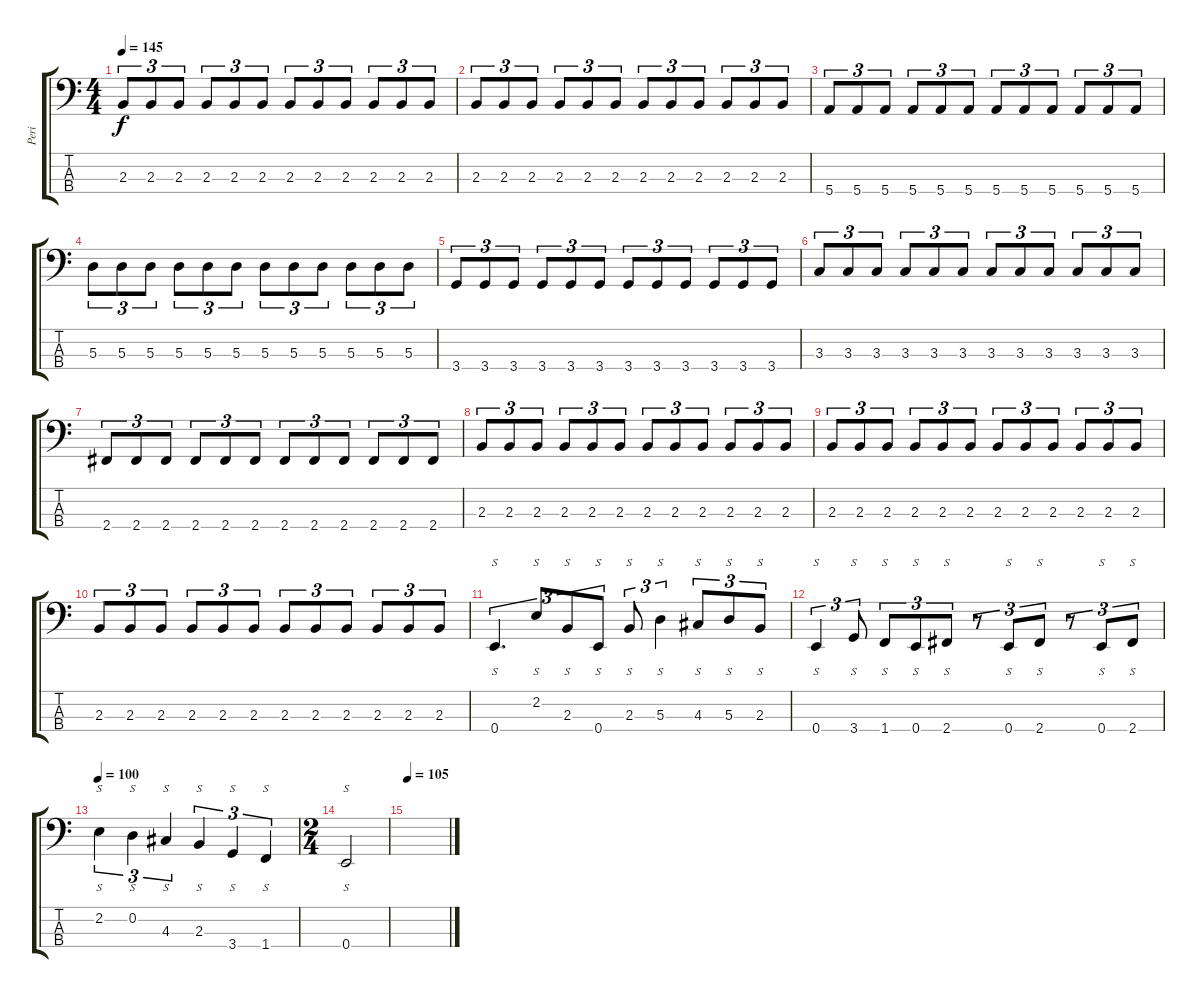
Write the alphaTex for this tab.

\track ("Peri" "Peri") {instrument electricbassfinger}
\staff {score tabs}
\tuning (G2 D2 A1 E1) {hide}
\ts (4 4)
\tempo 145
\clef f4
\ks c
2.3.8{tu (3 2) dy f} 2.3.8{tu (3 2)} 2.3.8{tu (3 2)} 2.3.8{tu (3 2)} 2.3.8{tu (3 2)} 2.3.8{tu (3 2)} 2.3.8{tu (3 2)} 2.3.8{tu (3 2)} 2.3.8{tu (3 2)} 2.3.8{tu (3 2)} 2.3.8{tu (3 2)} 2.3.8{tu (3 2)} |
2.3.8{tu (3 2)} 2.3.8{tu (3 2)} 2.3.8{tu (3 2)} 2.3.8{tu (3 2)} 2.3.8{tu (3 2)} 2.3.8{tu (3 2)} 2.3.8{tu (3 2)} 2.3.8{tu (3 2)} 2.3.8{tu (3 2)} 2.3.8{tu (3 2)} 2.3.8{tu (3 2)} 2.3.8{tu (3 2)} |
5.4.8{tu (3 2)} 5.4.8{tu (3 2)} 5.4.8{tu (3 2)} 5.4.8{tu (3 2)} 5.4.8{tu (3 2)} 5.4.8{tu (3 2)} 5.4.8{tu (3 2)} 5.4.8{tu (3 2)} 5.4.8{tu (3 2)} 5.4.8{tu (3 2)} 5.4.8{tu (3 2)} 5.4.8{tu (3 2)} |
5.3.8{tu (3 2)} 5.3.8{tu (3 2)} 5.3.8{tu (3 2)} 5.3.8{tu (3 2)} 5.3.8{tu (3 2)} 5.3.8{tu (3 2)} 5.3.8{tu (3 2)} 5.3.8{tu (3 2)} 5.3.8{tu (3 2)} 5.3.8{tu (3 2)} 5.3.8{tu (3 2)} 5.3.8{tu (3 2)} |
3.4.8{tu (3 2)} 3.4.8{tu (3 2)} 3.4.8{tu (3 2)} 3.4.8{tu (3 2)} 3.4.8{tu (3 2)} 3.4.8{tu (3 2)} 3.4.8{tu (3 2)} 3.4.8{tu (3 2)} 3.4.8{tu (3 2)} 3.4.8{tu (3 2)} 3.4.8{tu (3 2)} 3.4.8{tu (3 2)} |
3.3.8{tu (3 2)} 3.3.8{tu (3 2)} 3.3.8{tu (3 2)} 3.3.8{tu (3 2)} 3.3.8{tu (3 2)} 3.3.8{tu (3 2)} 3.3.8{tu (3 2)} 3.3.8{tu (3 2)} 3.3.8{tu (3 2)} 3.3.8{tu (3 2)} 3.3.8{tu (3 2)} 3.3.8{tu (3 2)} |
2.4.8{tu (3 2)} 2.4.8{tu (3 2)} 2.4.8{tu (3 2)} 2.4.8{tu (3 2)} 2.4.8{tu (3 2)} 2.4.8{tu (3 2)} 2.4.8{tu (3 2)} 2.4.8{tu (3 2)} 2.4.8{tu (3 2)} 2.4.8{tu (3 2)} 2.4.8{tu (3 2)} 2.4.8{tu (3 2)} |
2.3.8{tu (3 2)} 2.3.8{tu (3 2)} 2.3.8{tu (3 2)} 2.3.8{tu (3 2)} 2.3.8{tu (3 2)} 2.3.8{tu (3 2)} 2.3.8{tu (3 2)} 2.3.8{tu (3 2)} 2.3.8{tu (3 2)} 2.3.8{tu (3 2)} 2.3.8{tu (3 2)} 2.3.8{tu (3 2)} |
2.3.8{tu (3 2)} 2.3.8{tu (3 2)} 2.3.8{tu (3 2)} 2.3.8{tu (3 2)} 2.3.8{tu (3 2)} 2.3.8{tu (3 2)} 2.3.8{tu (3 2)} 2.3.8{tu (3 2)} 2.3.8{tu (3 2)} 2.3.8{tu (3 2)} 2.3.8{tu (3 2)} 2.3.8{tu (3 2)} |
2.3.8{tu (3 2)} 2.3.8{tu (3 2)} 2.3.8{tu (3 2)} 2.3.8{tu (3 2)} 2.3.8{tu (3 2)} 2.3.8{tu (3 2)} 2.3.8{tu (3 2)} 2.3.8{tu (3 2)} 2.3.8{tu (3 2)} 2.3.8{tu (3 2)} 2.3.8{tu (3 2)} 2.3.8{tu (3 2)} |
0.4.4{s d tu (3 2)} 2.2.8{s tu (3 2)} 2.3.8{s tu (3 2)} 0.4.8{s tu (3 2)} 2.3.8{s tu (3 2)} 5.3.4{s tu (3 2)} 4.3.8{s tu (3 2)} 5.3.8{s tu (3 2)} 2.3.8{s tu (3 2)} |
0.4.4{s tu (3 2)} 3.4.8{s tu (3 2)} 1.4.8{s tu (3 2)} 0.4.8{s tu (3 2)} 2.4.8{s tu (3 2)} r.8{tu (3 2)} 0.4.8{s tu (3 2)} 2.4.8{s tu (3 2)} r.8{tu (3 2)} 0.4.8{s tu (3 2)} 2.4.8{s tu (3 2)} |
\tempo 100
2.2.4{s tu (3 2)} 0.2.4{s tu (3 2)} 4.3.4{s tu (3 2)} 2.3.4{s tu (3 2)} 3.4.4{s tu (3 2)} 1.4.4{s tu (3 2)} |
\ts (2 4)
0.4.2{s} |
\tempo 105
